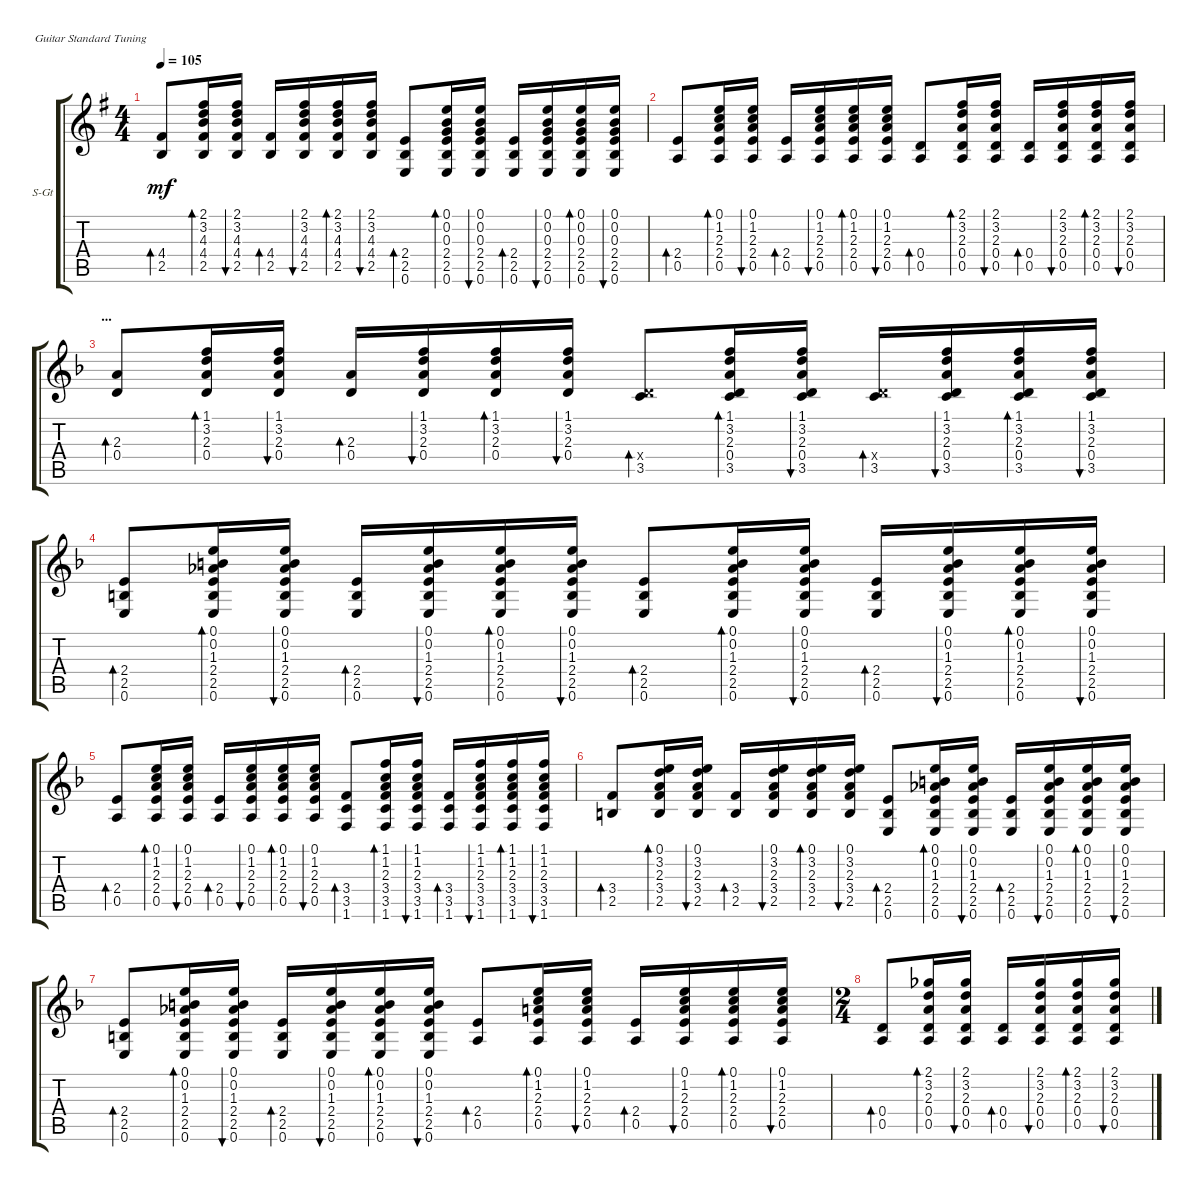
\defaultSystemsLayout 4
\bracketExtendMode groupsimilarinstruments
\firstSystemTrackNameOrientation horizontal
\otherSystemsTrackNameOrientation horizontal
\track ("Steel Guitar" "S-Gt") {instrument acousticguitarsteel}
\staff {score tabs}
\tuning (E4 B3 G3 D3 A2 E2)
\ts (4 4)
\tempo 105
\clef g2
\ks g
(2.5 4.4).8{bd 30 dy mf} (2.5 4.4 4.3 3.2 2.1).16{bd 30} (2.5 4.4 4.3 3.2 2.1).16{bu 30} (2.5 4.4).16{bd 30} (2.5 4.4 4.3 3.2 2.1).16{bu 30} (2.5 4.4 4.3 3.2 2.1).16{bd 30} (2.5 4.4 4.3 3.2 2.1).16{bu 30} (0.6 2.5 2.4).8{bd 30} (0.6 2.5 2.4 0.3 0.2 0.1).16{bd 30} (0.6 2.5 2.4 0.3 0.2 0.1).16{bu 30} (0.6 2.5 2.4).16{bd 30} (0.6 2.5 2.4 0.3 0.2 0.1).16{bu 30} (0.6 2.5 2.4 0.3 0.2 0.1).16{bd 30} (0.6 2.5 2.4 0.3 0.2 0.1).16{bu 30} |
(0.5 2.4).8{bd 30} (0.5 2.4 2.3 1.2 0.1).16{bd 30} (0.5 2.4 2.3 1.2 0.1).16{bu 30} (0.5 2.4).16{bd 30} (0.5 2.4 2.3 1.2 0.1).16{bu 30} (0.5 2.4 2.3 1.2 0.1).16{bd 30} (0.5 2.4 2.3 1.2 0.1).16{bu 30} (0.5 0.4).8{bd 30} (0.5 0.4 2.3 3.2 2.1).16{bd 30} (0.5 0.4 2.3 3.2 2.1).16{bu 30} (0.5 0.4).16{bd 30} (0.5 0.4 2.3 3.2 2.1).16{bu 30} (0.5 0.4 2.3 3.2 2.1).16{bd 30} (0.5 0.4 2.3 3.2 2.1).16{bu 30} |
\section ("" "...")
\ks dminor
(0.4 2.3).8{bd 30} (0.4 2.3 3.2 1.1).16{bd 30} (0.4 2.3 3.2 1.1).16{bu 30} (0.4 2.3).16{bd 30} (0.4 2.3 3.2 1.1).16{bu 30} (0.4 2.3 3.2 1.1).16{bd 30} (0.4 2.3 3.2 1.1).16{bu 30} (0.4{x} 3.5).8{bd 30} (0.4 2.3 3.2 1.1 3.5).16{bd 30} (0.4 2.3 3.2 1.1 3.5).16{bu 30} (0.4{x} 3.5).16{bd 30} (0.4 2.3 3.2 1.1 3.5).16{bu 30} (0.4 2.3 3.2 1.1 3.5).16{bd 30} (0.4 2.3 3.2 1.1 3.5).16{bu 30} |
(0.6 2.5 2.4).8{bd 30} (0.6 2.5 2.4 1.3 0.2 0.1).16{bd 30} (0.6 2.5 2.4 1.3 0.2 0.1).16{bu 30} (0.6 2.5 2.4).16{bd 30} (0.6 2.5 2.4 1.3 0.2 0.1).16{bu 30} (0.6 2.5 2.4 1.3 0.2 0.1).16{bd 30} (0.6 2.5 2.4 1.3 0.2 0.1).16{bu 30} (0.6 2.5 2.4).8{bd 30} (0.6 2.5 2.4 1.3 0.2 0.1).16{bd 30} (0.6 2.5 2.4 1.3 0.2 0.1).16{bu 30} (0.6 2.5 2.4).16{bd 30} (0.6 2.5 2.4 1.3 0.2 0.1).16{bu 30} (0.6 2.5 2.4 1.3 0.2 0.1).16{bd 30} (0.6 2.5 2.4 1.3 0.2 0.1).16{bu 30} |
(0.5 2.4).8{bd 30} (0.5 2.4 2.3 1.2 0.1).16{bd 30} (0.5 2.4 2.3 1.2 0.1).16{bu 30} (0.5 2.4).16{bd 30} (0.5 2.4 2.3 1.2 0.1).16{bu 30} (0.5 2.4 2.3 1.2 0.1).16{bd 30} (0.5 2.4 2.3 1.2 0.1).16{bu 30} (1.6 3.5 3.4).8{bd 30} (1.6 3.5 3.4 2.3 1.2 1.1).16{bd 30} (1.6 3.5 3.4 2.3 1.2 1.1).16{bu 30} (1.6 3.5 3.4).16{bd 30} (1.6 3.5 3.4 2.3 1.2 1.1).16{bu 30} (1.6 3.5 3.4 2.3 1.2 1.1).16{bd 30} (1.6 3.5 3.4 2.3 1.2 1.1).16{bu 30} |
(3.4 2.5).8{bd 30} (3.4 2.3 3.2 0.1 2.5).16{bd 30} (3.4 2.3 3.2 0.1 2.5).16{bu 30} (3.4 2.5).16{bd 30} (3.4 2.3 3.2 0.1 2.5).16{bu 30} (3.4 2.3 3.2 0.1 2.5).16{bd 30} (3.4 2.3 3.2 0.1 2.5).16{bu 30} (0.6 2.5 2.4).8{bd 30} (0.6 2.5 2.4 1.3 0.2 0.1).16{bd 30} (0.6 2.5 2.4 1.3 0.2 0.1).16{bu 30} (0.6 2.5 2.4).16{bd 30} (0.6 2.5 2.4 1.3 0.2 0.1).16{bu 30} (0.6 2.5 2.4 1.3 0.2 0.1).16{bd 30} (0.6 2.5 2.4 1.3 0.2 0.1).16{bu 30} |
\scale
0.667839 (0.6 2.5 2.4).8{bd 30} (0.6 2.5 2.4 1.3 0.2 0.1).16{bd 30} (0.6 2.5 2.4 1.3 0.2 0.1).16{bu 30} (0.6 2.5 2.4).16{bd 30} (0.6 2.5 2.4 1.3 0.2 0.1).16{bu 30} (0.6 2.5 2.4 1.3 0.2 0.1).16{bd 30} (0.6 2.5 2.4 1.3 0.2 0.1).16{bu 30} (0.5 2.4).8{bd 30} (0.5 2.4 2.3 1.2 0.1).16{bd 30} (0.5 2.4 2.3 1.2 0.1).16{bu 30} (0.5 2.4).16{bd 30} (0.5 2.4 2.3 1.2 0.1).16{bu 30} (0.5 2.4 2.3 1.2 0.1).16{bd 30} (0.5 2.4 2.3 1.2 0.1).16{bu 30} |
\ts (2 4)
\scale
0.332108 (0.5 0.4).8{bd 30} (0.5 0.4 2.3 3.2 2.1).16{bd 30} (0.5 0.4 2.3 3.2 2.1).16{bu 30} (0.5 0.4).16{bd 30} (0.5 0.4 2.3 3.2 2.1).16{bu 30} (0.5 0.4 2.3 3.2 2.1).16{bd 30} (0.5 0.4 2.3 3.2 2.1).16{bu 30}
